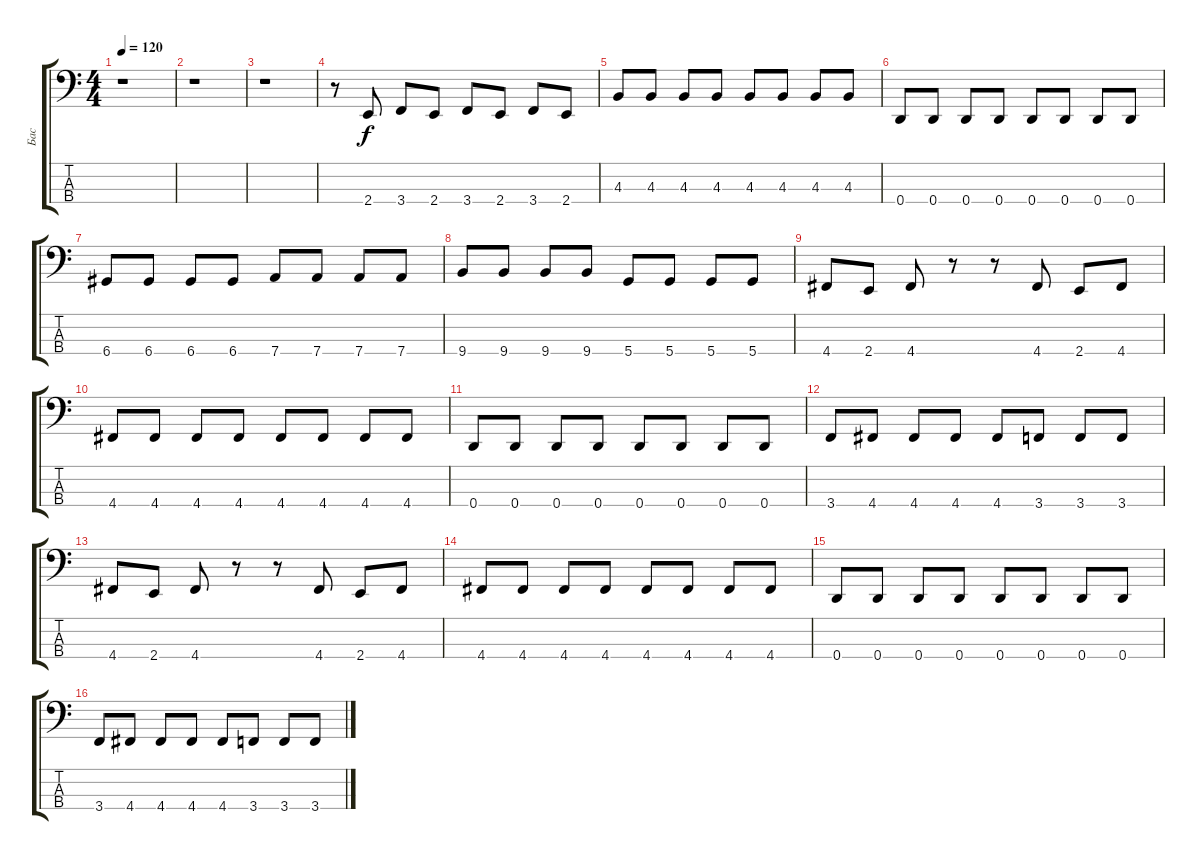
\track ("Бас" "Бас") {instrument electricbassfinger}
\staff {score tabs}
\tuning (F2 C2 G1 D1) {hide}
\ts (4 4)
\tempo 120
\clef f4
\ks c
r.1{dy f} |
r.1 |
r.1 |
r.8 2.4.8 3.4.8 2.4.8 3.4.8 2.4.8 3.4.8 2.4.8 |
4.3.8 4.3.8 4.3.8 4.3.8 4.3.8 4.3.8 4.3.8 4.3.8 |
0.4.8 0.4.8 0.4.8 0.4.8 0.4.8 0.4.8 0.4.8 0.4.8 |
6.4.8 6.4.8 6.4.8 6.4.8 7.4.8 7.4.8 7.4.8 7.4.8 |
9.4.8 9.4.8 9.4.8 9.4.8 5.4.8 5.4.8 5.4.8 5.4.8 |
4.4.8 2.4.8 4.4.8 r.8 r.8 4.4.8 2.4.8 4.4.8 |
4.4.8 4.4.8 4.4.8 4.4.8 4.4.8 4.4.8 4.4.8 4.4.8 |
0.4.8 0.4.8 0.4.8 0.4.8 0.4.8 0.4.8 0.4.8 0.4.8 |
3.4.8 4.4.8 4.4.8 4.4.8 4.4.8 3.4.8 3.4.8 3.4.8 |
4.4.8 2.4.8 4.4.8 r.8 r.8 4.4.8 2.4.8 4.4.8 |
4.4.8 4.4.8 4.4.8 4.4.8 4.4.8 4.4.8 4.4.8 4.4.8 |
0.4.8 0.4.8 0.4.8 0.4.8 0.4.8 0.4.8 0.4.8 0.4.8 |
3.4.8 4.4.8 4.4.8 4.4.8 4.4.8 3.4.8 3.4.8 3.4.8
